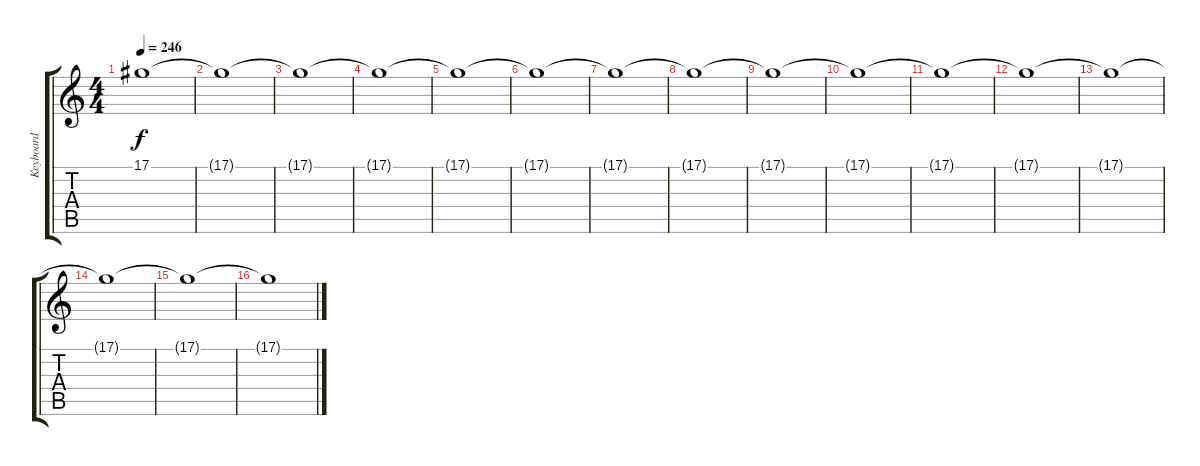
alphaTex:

\track ("Keyboard" "Keyboard") {instrument lead2sawtooth}
\staff {score tabs}
\tuning (Eb4 Bb3 Gb3 Db3 Ab2 Eb2) {hide}
\ts (4 4)
\tempo 246
\clef g2
\ks c
17.1{t}.1{dy f} |
17.1{t}.1 |
17.1{t}.1 |
17.1{t}.1 |
17.1{t}.1 |
17.1{t}.1 |
17.1{t}.1 |
17.1{t}.1 |
17.1{t}.1 |
17.1{t}.1 |
17.1{t}.1 |
17.1{t}.1 |
17.1{t}.1 |
17.1{t}.1 |
17.1{t}.1 |
17.1{t}.1
